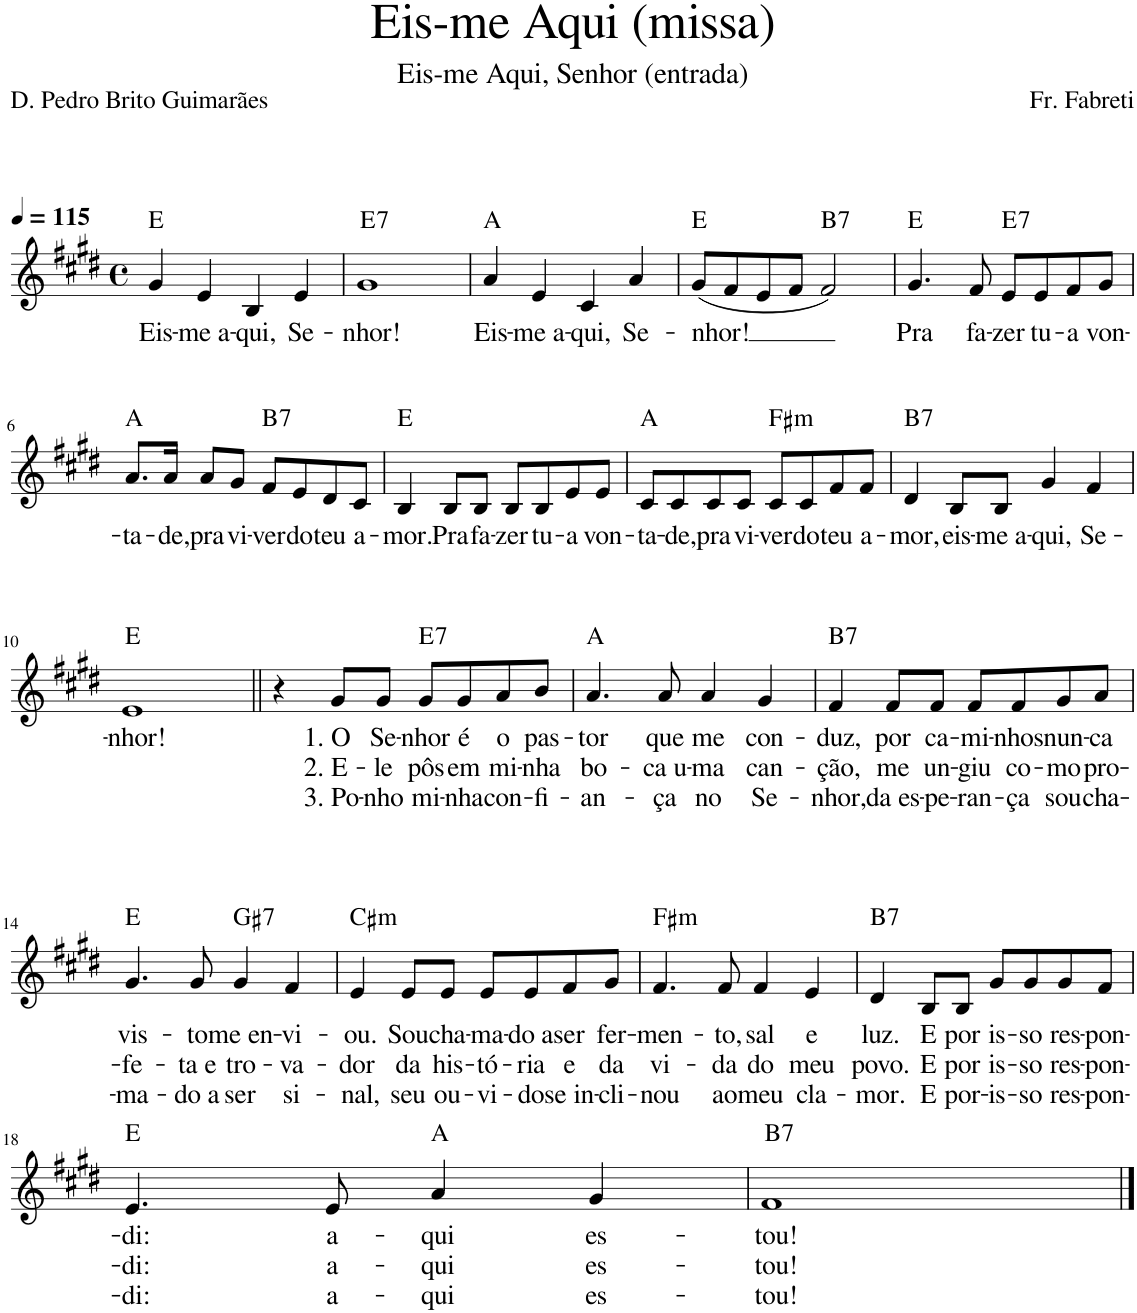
**kern	**text	**text	**text	**harte
*part1	*part1	*part1	*part1	*part1
*staff1	*staff1	*staff1	*staff1	*
*I"Voz	*	*	*	*
*I'Vo.	*	*	*	*
*clefG2	*	*	*	*
*k[f#c#g#d#]	*	*	*	*
*M4/4	*	*	*	*
*met(c)	*	*	*	*
*MM115	*	*	*	*
=1	=1	=1	=1	=1
!	!LO:LY:b	!	!	!
4g#/	Eis-	.	.	E:maj
!	!LO:LY:b	!	!	!
4e/	-me a-	.	.	.
!	!LO:LY:b	!	!	!
4B/	-qui,	.	.	.
!	!LO:LY:b	!	!	!
4e/	Se-	.	.	.
=2	=2	=2	=2	=2
!	!LO:LY:b	!	!	!LO:H:kt=7
1g#	-nhor!	.	.	E:7
=3	=3	=3	=3	=3
!	!LO:LY:b	!	!	!
4a/	Eis-	.	.	A:maj
!	!LO:LY:b	!	!	!
4e/	-me a-	.	.	.
!	!LO:LY:b	!	!	!
4c#/	-qui,	.	.	.
!	!LO:LY:b	!	!	!
4a/	Se-	.	.	.
=4	=4	=4	=4	=4
!	!LO:LY:b	!	!	!
(8g#/L	-nhor!	.	.	E:maj
8f#/	.	.	.	.
8e/	.	.	.	.
8f#/J	.	.	.	.
!	!	!	!	!LO:H:kt=7
2f#/)	.	.	.	B:7
=5	=5	=5	=5	=5
!	!LO:LY:b	!	!	!
4.g#/	Pra	.	.	E:maj
!	!LO:LY:b	!	!	!
8f#/	fa-	.	.	.
!	!LO:LY:b	!	!	!LO:H:kt=7
8e/L	-zer	.	.	E:7
!	!LO:LY:b	!	!	!
8e/	tu-	.	.	.
!	!LO:LY:b	!	!	!
8f#/	-a	.	.	.
!	!LO:LY:b	!	!	!
8g#/J	von-	.	.	.
!!LO:LB:g=z
=6	=6	=6	=6	=6
!	!LO:LY:b	!	!	!
8.a/L	-ta-	.	.	A:maj
!	!LO:LY:b	!	!	!
16a/Jk	-de,	.	.	.
!	!LO:LY:b	!	!	!
8a/L	pra	.	.	.
!	!LO:LY:b	!	!	!
8g#/J	vi-	.	.	.
!	!LO:LY:b	!	!	!LO:H:kt=7
8f#/L	-ver	.	.	B:7
!	!LO:LY:b	!	!	!
8e/	do	.	.	.
!	!LO:LY:b	!	!	!
8d#/	teu	.	.	.
!	!LO:LY:b	!	!	!
8c#/J	a-	.	.	.
=7	=7	=7	=7	=7
!	!LO:LY:b	!	!	!
4B/	-mor.	.	.	E:maj
!	!LO:LY:b	!	!	!
8B/L	Pra	.	.	.
!	!LO:LY:b	!	!	!
8B/J	fa-	.	.	.
!	!LO:LY:b	!	!	!
8B/L	-zer	.	.	.
!	!LO:LY:b	!	!	!
8B/	tu-	.	.	.
!	!LO:LY:b	!	!	!
8e/	-a	.	.	.
!	!LO:LY:b	!	!	!
8e/J	von-	.	.	.
=8	=8	=8	=8	=8
!	!LO:LY:b	!	!	!
8c#/L	-ta-	.	.	A:maj
!	!LO:LY:b	!	!	!
8c#/	-de,	.	.	.
!	!LO:LY:b	!	!	!
8c#/	pra	.	.	.
!	!LO:LY:b	!	!	!
8c#/J	vi-	.	.	.
!	!LO:LY:b	!	!	!LO:H:kt=m
8c#/L	-ver	.	.	F#:min
!	!LO:LY:b	!	!	!
8c#/	do	.	.	.
!	!LO:LY:b	!	!	!
8f#/	teu	.	.	.
!	!LO:LY:b	!	!	!
8f#/J	a-	.	.	.
=9	=9	=9	=9	=9
!	!LO:LY:b	!	!	!LO:H:kt=7
4d#/	-mor,	.	.	B:7
!	!LO:LY:b	!	!	!
8B/L	eis-	.	.	.
!	!LO:LY:b	!	!	!
8B/J	-me a-	.	.	.
!	!LO:LY:b	!	!	!
4g#/	-qui,	.	.	.
!	!LO:LY:b	!	!	!
4f#/	Se-	.	.	.
!!LO:LB:g=z
=10	=10	=10	=10	=10
!	!LO:LY:b	!	!	!
1e	-nhor!	.	.	E:maj
=11||	=11||	=11||	=11||	=11||
4r	.	.	.	.
!	!LO:LY:b	!LO:LY:b	!LO:LY:b	!
8g#/L	1. O	2. E-	3. Po-	.
!	!LO:LY:b	!LO:LY:b	!LO:LY:b	!
8g#/J	Se-	-le	-nho	.
!	!LO:LY:b	!LO:LY:b	!LO:LY:b	!LO:H:kt=7
8g#/L	-nhor	pôs	mi-	E:7
!	!LO:LY:b	!LO:LY:b	!LO:LY:b	!
8g#/	é	em	-nha	.
!	!LO:LY:b	!LO:LY:b	!LO:LY:b	!
8a/	o	mi-	con-	.
!	!LO:LY:b	!LO:LY:b	!LO:LY:b	!
8b/J	pas-	-nha	-fi-	.
=12	=12	=12	=12	=12
!	!LO:LY:b	!LO:LY:b	!LO:LY:b	!
4.a/	-tor	bo-	-an-	A:maj
!	!LO:LY:b	!LO:LY:b	!LO:LY:b	!
8a/	que	-ca u-	-ça	.
!	!LO:LY:b	!LO:LY:b	!LO:LY:b	!
4a/	me	-ma	no	.
!	!LO:LY:b	!LO:LY:b	!LO:LY:b	!
4g#/	con-	can-	Se-	.
=13	=13	=13	=13	=13
!	!LO:LY:b	!LO:LY:b	!LO:LY:b	!LO:H:kt=7
4f#/	-duz,	-ção,	-nhor,	B:7
!	!LO:LY:b	!LO:LY:b	!LO:LY:b	!
8f#/L	por	me	da es-	.
!	!LO:LY:b	!LO:LY:b	!LO:LY:b	!
8f#/J	ca-	un-	-pe-	.
!	!LO:LY:b	!LO:LY:b	!LO:LY:b	!
8f#/L	-mi-	-giu	-ran-	.
!	!LO:LY:b	!LO:LY:b	!LO:LY:b	!
8f#/	-nhos	co-	-ça	.
!	!LO:LY:b	!LO:LY:b	!LO:LY:b	!
8g#/	nun-	-mo	sou	.
!	!LO:LY:b	!LO:LY:b	!LO:LY:b	!
8a/J	-ca	pro-	cha-	.
!!LO:LB:g=z
=14	=14	=14	=14	=14
!	!LO:LY:b	!LO:LY:b	!LO:LY:b	!
4.g#/	vis-	-fe-	-ma-	E:maj
!	!LO:LY:b	!LO:LY:b	!LO:LY:b	!
8g#/	-to	-ta e	-do a	.
!	!LO:LY:b	!LO:LY:b	!LO:LY:b	!LO:H:kt=7
4g#/	me en-	tro-	ser	G#:7
!	!LO:LY:b	!LO:LY:b	!LO:LY:b	!
4f#/	-vi-	-va-	si-	.
=15	=15	=15	=15	=15
!	!LO:LY:b	!LO:LY:b	!LO:LY:b	!LO:H:kt=m
4e/	-ou.	-dor	-nal,	C#:min
!	!LO:LY:b	!LO:LY:b	!LO:LY:b	!
8e/L	Sou	da	seu	.
!	!LO:LY:b	!LO:LY:b	!LO:LY:b	!
8e/J	cha-	his-	ou-	.
!	!LO:LY:b	!LO:LY:b	!LO:LY:b	!
8e/L	-ma-	-tó-	-vi-	.
!	!LO:LY:b	!LO:LY:b	!LO:LY:b	!
8e/	-do a	-ria	-do	.
!	!LO:LY:b	!LO:LY:b	!LO:LY:b	!
8f#/	ser	e	se in-	.
!	!LO:LY:b	!LO:LY:b	!LO:LY:b	!
8g#/J	fer-	da	-cli-	.
=16	=16	=16	=16	=16
!	!LO:LY:b	!LO:LY:b	!LO:LY:b	!LO:H:kt=m
4.f#/	-men-	vi-	-nou	F#:min
!	!LO:LY:b	!LO:LY:b	!LO:LY:b	!
8f#/	-to,	-da	ao	.
!	!LO:LY:b	!LO:LY:b	!LO:LY:b	!
4f#/	sal	do	meu	.
!	!LO:LY:b	!LO:LY:b	!LO:LY:b	!
4e/	e	meu	cla-	.
=17	=17	=17	=17	=17
!	!LO:LY:b	!LO:LY:b	!LO:LY:b	!LO:H:kt=7
4d#/	luz.	povo.	-mor.	B:7
!	!LO:LY:b	!LO:LY:b	!LO:LY:b	!
8B/L	E	E	E	.
!	!LO:LY:b	!LO:LY:b	!LO:LY:b	!
8B/J	por	por	por-	.
!	!LO:LY:b	!LO:LY:b	!LO:LY:b	!
8g#/L	is-	is-	-is-	.
!	!LO:LY:b	!LO:LY:b	!LO:LY:b	!
8g#/	-so	-so	-so	.
!	!LO:LY:b	!LO:LY:b	!LO:LY:b	!
8g#/	res-	res-	res-	.
!	!LO:LY:b	!LO:LY:b	!LO:LY:b	!
8f#/J	-pon-	-pon-	-pon-	.
!!LO:LB:g=z
=18	=18	=18	=18	=18
!	!LO:LY:b	!LO:LY:b	!LO:LY:b	!
4.e/	-di:	-di:	-di:	E:maj
!	!LO:LY:b	!LO:LY:b	!LO:LY:b	!
8e/	a-	a-	a-	.
!	!LO:LY:b	!LO:LY:b	!LO:LY:b	!
4a/	-qui	-qui	-qui	A:maj
!	!LO:LY:b	!LO:LY:b	!LO:LY:b	!
4g#/	es-	es-	es-	.
=19	=19	=19	=19	=19
!	!LO:LY:b	!LO:LY:b	!LO:LY:b	!LO:H:kt=7
1f#	-tou!	-tou!	-tou!	B:7
==	==	==	==	==
*-	*-	*-	*-	*-
